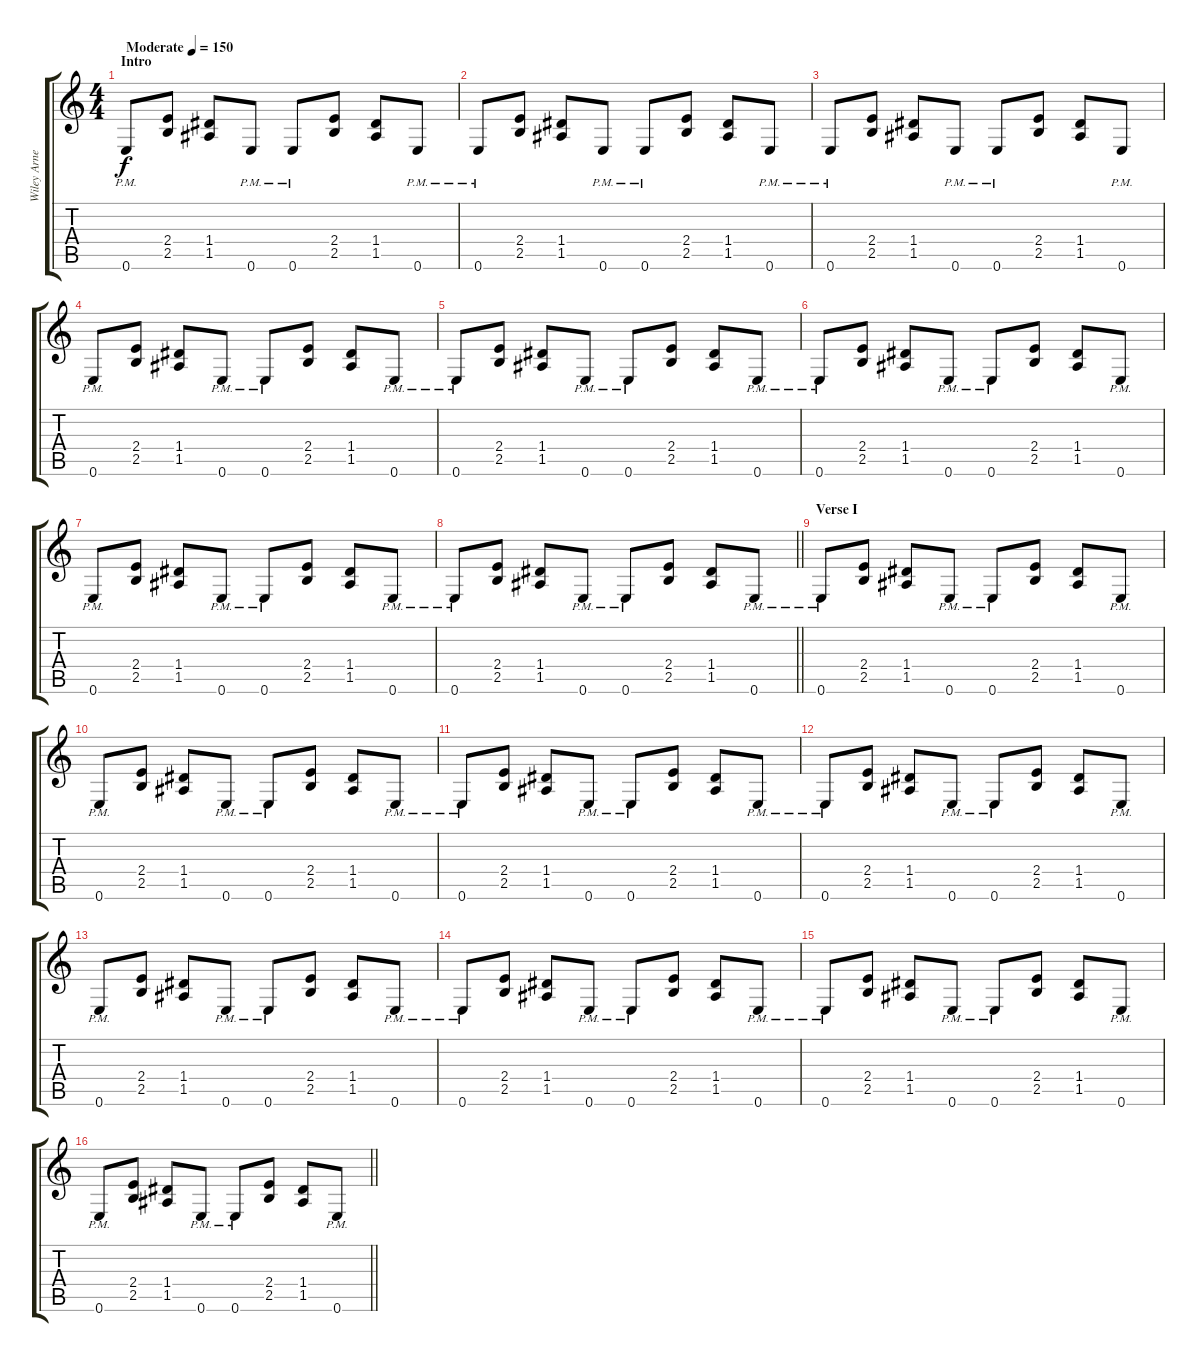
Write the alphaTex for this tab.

\track ("Wiley Arnett" "Wiley Arne") {instrument overdrivenguitar}
\staff {score tabs}
\tuning (E4 B3 G3 D3 A2 E2) {hide}
\ts (4 4)
\section ("" "Intro")
\tempo (150 "Moderate")
\clef g2
\ks c
0.6{pm}.8{dy f instrument overdrivenguitar} (2.4 2.5).8 (1.4 1.5).8 0.6{pm}.8 0.6{pm}.8 (2.4 2.5).8 (1.4 1.5).8 0.6{pm}.8 |
0.6{pm}.8 (2.4 2.5).8 (1.4 1.5).8 0.6{pm}.8 0.6{pm}.8 (2.4 2.5).8 (1.4 1.5).8 0.6{pm}.8 |
0.6{pm}.8 (2.4 2.5).8 (1.4 1.5).8 0.6{pm}.8 0.6{pm}.8 (2.4 2.5).8 (1.4 1.5).8 0.6{pm}.8 |
0.6{pm}.8 (2.4 2.5).8 (1.4 1.5).8 0.6{pm}.8 0.6{pm}.8 (2.4 2.5).8 (1.4 1.5).8 0.6{pm}.8 |
0.6{pm}.8 (2.4 2.5).8 (1.4 1.5).8 0.6{pm}.8 0.6{pm}.8 (2.4 2.5).8 (1.4 1.5).8 0.6{pm}.8 |
0.6{pm}.8 (2.4 2.5).8 (1.4 1.5).8 0.6{pm}.8 0.6{pm}.8 (2.4 2.5).8 (1.4 1.5).8 0.6{pm}.8 |
0.6{pm}.8 (2.4 2.5).8 (1.4 1.5).8 0.6{pm}.8 0.6{pm}.8 (2.4 2.5).8 (1.4 1.5).8 0.6{pm}.8 |
\barLineRight lightlight
0.6{pm}.8 (2.4 2.5).8 (1.4 1.5).8 0.6{pm}.8 0.6{pm}.8 (2.4 2.5).8 (1.4 1.5).8 0.6{pm}.8 |
\section ("" "Verse I")
0.6{pm}.8 (2.4 2.5).8 (1.4 1.5).8 0.6{pm}.8 0.6{pm}.8 (2.4 2.5).8 (1.4 1.5).8 0.6{pm}.8 |
0.6{pm}.8 (2.4 2.5).8 (1.4 1.5).8 0.6{pm}.8 0.6{pm}.8 (2.4 2.5).8 (1.4 1.5).8 0.6{pm}.8 |
0.6{pm}.8 (2.4 2.5).8 (1.4 1.5).8 0.6{pm}.8 0.6{pm}.8 (2.4 2.5).8 (1.4 1.5).8 0.6{pm}.8 |
0.6{pm}.8 (2.4 2.5).8 (1.4 1.5).8 0.6{pm}.8 0.6{pm}.8 (2.4 2.5).8 (1.4 1.5).8 0.6{pm}.8 |
0.6{pm}.8 (2.4 2.5).8 (1.4 1.5).8 0.6{pm}.8 0.6{pm}.8 (2.4 2.5).8 (1.4 1.5).8 0.6{pm}.8 |
0.6{pm}.8 (2.4 2.5).8 (1.4 1.5).8 0.6{pm}.8 0.6{pm}.8 (2.4 2.5).8 (1.4 1.5).8 0.6{pm}.8 |
0.6{pm}.8 (2.4 2.5).8 (1.4 1.5).8 0.6{pm}.8 0.6{pm}.8 (2.4 2.5).8 (1.4 1.5).8 0.6{pm}.8 |
\barLineRight lightlight
0.6{pm}.8 (2.4 2.5).8 (1.4 1.5).8 0.6{pm}.8 0.6{pm}.8 (2.4 2.5).8 (1.4 1.5).8 0.6{pm}.8
